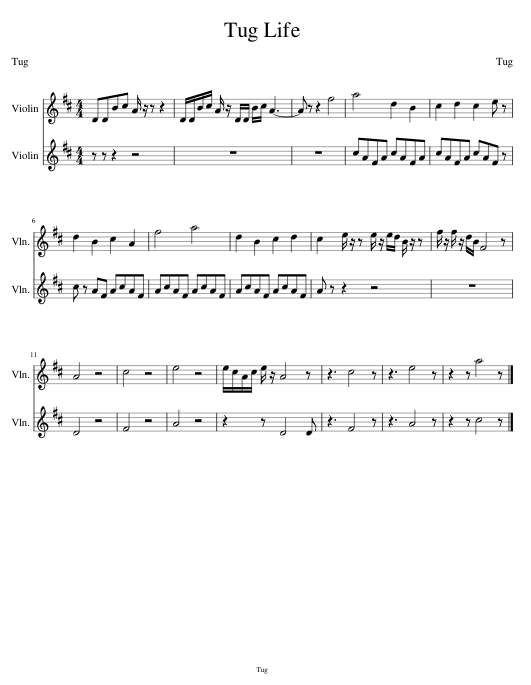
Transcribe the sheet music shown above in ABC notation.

X:1
%%score 1 2
L:1/8
M:4/4
I:linebreak $
K:D
V:1 treble
V:2 treble
V:1
 DDBc A/ z/ z z2 | D/D/B/c/ A/ z/ D/D/ B/c/ A3- | A z z2 f4 | a4 d2 B2 | c2 d2 c2 e z |$ %5
 d2 B2 c2 A2 | f4 a4 | d2 B2 c2 d2 | c2 e/ z/ z e/ z/ e/d/ B/ z/ z | f/ z/ f/ z/ d/B/ F4 z |$ %10
 A4 z4 | c4 z4 | e4 z4 | e/c/A/c/ e/ z/ A4 z | z3 c4 z | %15
 z3 e4 z | z2 z a4 z |] %17
V:2
 z z z2 z4 | z8 | z8 | cAFA cAFA | cAFA cAF z |$ %5
 c z AF AcAF | AcAF AcAF | AcAF AcAF | A z z2 z4 | z8 |$ %10
 D4 z4 | F4 z4 | A4 z4 | z2 z D4 D | z3 F4 z | %15
 z3 A4 z | z2 z c4 z |] %17
